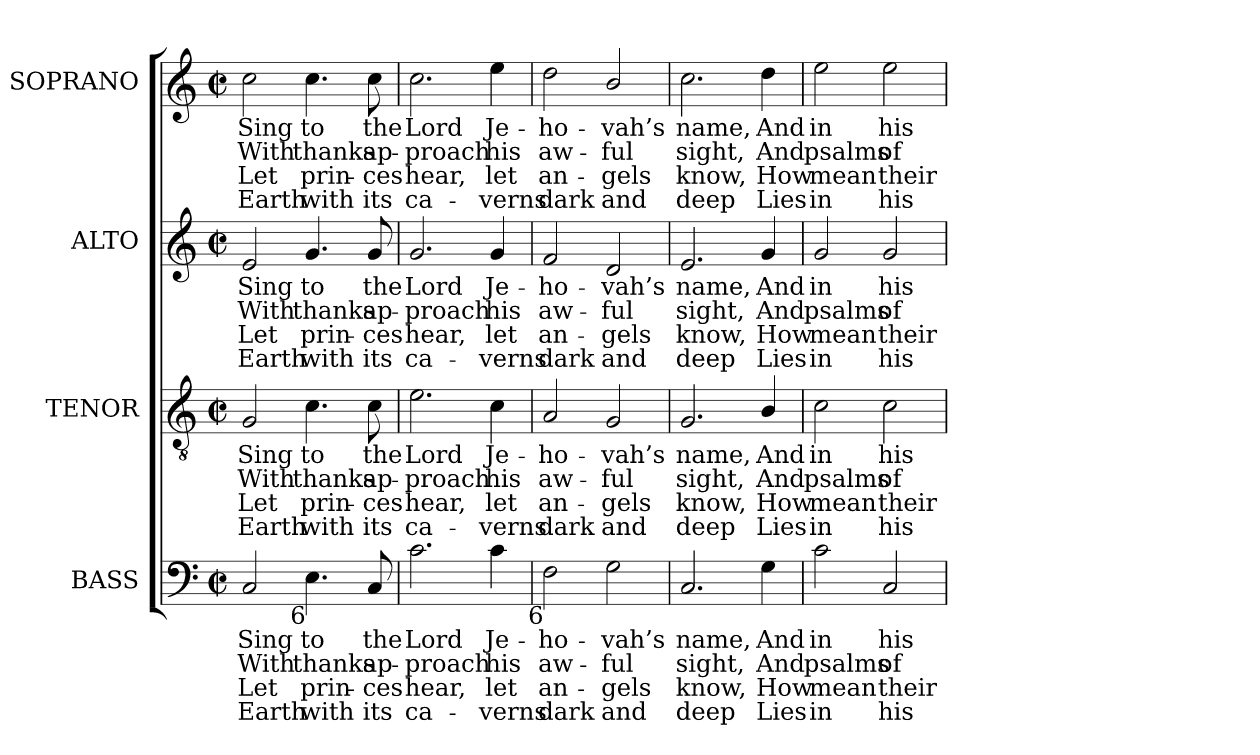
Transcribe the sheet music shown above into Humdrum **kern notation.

**kern	**text	**text	**text	**text	**kern	**text	**text	**text	**text	**kern	**text	**text	**text	**text	**kern	**text	**text	**text	**text
*part4	*part4	*part4	*part4	*part4	*part3	*part3	*part3	*part3	*part3	*part2	*part2	*part2	*part2	*part2	*part1	*part1	*part1	*part1	*part1
*staff4	*staff4	*staff4	*staff4	*staff4	*staff3	*staff3	*staff3	*staff3	*staff3	*staff2	*staff2	*staff2	*staff2	*staff2	*staff1	*staff1	*staff1	*staff1	*staff1
*I"BASS	*	*	*	*	*I"TENOR	*	*	*	*	*I"ALTO	*	*	*	*	*I"SOPRANO	*	*	*	*
*I'B.	*	*	*	*	*I'T.	*	*	*	*	*I'A.	*	*	*	*	*I'S.	*	*	*	*
!!LO:PB:g=z
*clefF4	*	*	*	*	*clefGv2	*	*	*	*	*clefG2	*	*	*	*	*clefG2	*	*	*	*
*	*	*	*	*	*ITrd7c12	*	*	*	*	*	*	*	*	*	*	*	*	*	*
*k[]	*	*	*	*	*k[]	*	*	*	*	*k[]	*	*	*	*	*k[]	*	*	*	*
*C:	*	*	*	*	*C:	*	*	*	*	*C:	*	*	*	*	*C:	*	*	*	*
*M2/2	*	*	*	*	*M2/2	*	*	*	*	*M2/2	*	*	*	*	*M2/2	*	*	*	*
*met(c|)	*	*	*	*	*met(c|)	*	*	*	*	*met(c|)	*	*	*	*	*met(c|)	*	*	*	*
=1	=1	=1	=1	=1	=1	=1	=1	=1	=1	=1	=1	=1	=1	=1	=1	=1	=1	=1	=1
!	!LO:LY:b:color=#000000	!LO:LY:b:color=#000000	!LO:LY:b:color=#000000	!LO:LY:b:color=#000000	!	!	!	!	!	!	!	!	!	!	!	!	!	!	!
!	!	!	!	!	!	!LO:LY:b:color=#000000	!LO:LY:b:color=#000000	!LO:LY:b:color=#000000	!LO:LY:b:color=#000000	!	!	!	!	!	!	!	!	!	!
!	!	!	!	!	!	!	!	!	!	!	!LO:LY:b:color=#000000	!LO:LY:b:color=#000000	!LO:LY:b:color=#000000	!LO:LY:b:color=#000000	!	!	!	!	!
!	!	!	!	!	!	!	!	!	!	!	!	!	!	!	!	!LO:LY:b:color=#000000	!LO:LY:b:color=#000000	!LO:LY:b:color=#000000	!LO:LY:b:color=#000000
2Ci/	Sing	With	Let	Earth	2GGi/	Sing	With	Let	Earth	2ei/	Sing	With	Let	Earth	2cci\	Sing	With	Let	Earth
!	!LO:LY:b:color=#000000	!LO:LY:b:color=#000000	!LO:LY:b:color=#000000	!LO:LY:b:color=#000000	!	!	!	!	!	!	!	!	!	!	!	!	!	!	!
!	!	!	!	!	!	!LO:LY:b:color=#000000	!LO:LY:b:color=#000000	!LO:LY:b:color=#000000	!LO:LY:b:color=#000000	!	!	!	!	!	!	!	!	!	!
!	!	!	!	!	!	!	!	!	!	!	!LO:LY:b:color=#000000	!LO:LY:b:color=#000000	!LO:LY:b:color=#000000	!LO:LY:b:color=#000000	!	!	!	!	!
!LO:TX:b:rj:t=6	!	!	!	!	!	!	!	!	!	!	!	!	!	!	!	!	!	!	!
!	!	!	!	!	!	!	!	!	!	!	!	!	!	!	!	!LO:LY:b:color=#000000	!LO:LY:b:color=#000000	!LO:LY:b:color=#000000	!LO:LY:b:color=#000000
4.Ei\	to	thanks	prin-	-with	4.Ci\	to	thanks	prin-	-with	4.gi/	to	thanks	prin-	-with	4.cci\	to	thanks	prin-	-with
!	!LO:LY:b:color=#000000	!LO:LY:b:color=#000000	!LO:LY:b:color=#000000	!LO:LY:b:color=#000000	!	!	!	!	!	!	!	!	!	!	!	!	!	!	!
!	!	!	!	!	!	!LO:LY:b:color=#000000	!LO:LY:b:color=#000000	!LO:LY:b:color=#000000	!LO:LY:b:color=#000000	!	!	!	!	!	!	!	!	!	!
!	!	!	!	!	!	!	!	!	!	!	!LO:LY:b:color=#000000	!LO:LY:b:color=#000000	!LO:LY:b:color=#000000	!LO:LY:b:color=#000000	!	!	!	!	!
!	!	!	!	!	!	!	!	!	!	!	!	!	!	!	!	!LO:LY:b:color=#000000	!LO:LY:b:color=#000000	!LO:LY:b:color=#000000	!LO:LY:b:color=#000000
8Ci/	the	ap-	ces	its	8Ci\	the	ap-	ces	its	8gi/	the	ap-	ces	its	8cci\	the	ap-	ces	its
=2	=2	=2	=2	=2	=2	=2	=2	=2	=2	=2	=2	=2	=2	=2	=2	=2	=2	=2	=2
!	!LO:LY:b:color=#000000	!LO:LY:b:color=#000000	!LO:LY:b:color=#000000	!LO:LY:b:color=#000000	!	!	!	!	!	!	!	!	!	!	!	!	!	!	!
!	!	!	!	!	!	!LO:LY:b:color=#000000	!LO:LY:b:color=#000000	!LO:LY:b:color=#000000	!LO:LY:b:color=#000000	!	!	!	!	!	!	!	!	!	!
!	!	!	!	!	!	!	!	!	!	!	!LO:LY:b:color=#000000	!LO:LY:b:color=#000000	!LO:LY:b:color=#000000	!LO:LY:b:color=#000000	!	!	!	!	!
!	!	!	!	!	!	!	!	!	!	!	!	!	!	!	!	!LO:LY:b:color=#000000	!LO:LY:b:color=#000000	!LO:LY:b:color=#000000	!LO:LY:b:color=#000000
2.ci\	Lord	-proach	hear,	ca-	2.Ei\	Lord	-proach	hear,	ca-	2.gi/	Lord	-proach	hear,	ca-	2.cci\	Lord	-proach	hear,	ca-
!	!LO:LY:b:color=#000000	!LO:LY:b:color=#000000	!LO:LY:b:color=#000000	!LO:LY:b:color=#000000	!	!	!	!	!	!	!	!	!	!	!	!	!	!	!
!	!	!	!	!	!	!LO:LY:b:color=#000000	!LO:LY:b:color=#000000	!LO:LY:b:color=#000000	!LO:LY:b:color=#000000	!	!	!	!	!	!	!	!	!	!
!	!	!	!	!	!	!	!	!	!	!	!LO:LY:b:color=#000000	!LO:LY:b:color=#000000	!LO:LY:b:color=#000000	!LO:LY:b:color=#000000	!	!	!	!	!
!	!	!	!	!	!	!	!	!	!	!	!	!	!	!	!	!LO:LY:b:color=#000000	!LO:LY:b:color=#000000	!LO:LY:b:color=#000000	!LO:LY:b:color=#000000
4ci\	Je-	his	-let	verns	4Ci\	Je-	his	-let	verns	4gi/	Je-	his	-let	verns	4eei\	Je-	his	-let	verns
=3	=3	=3	=3	=3	=3	=3	=3	=3	=3	=3	=3	=3	=3	=3	=3	=3	=3	=3	=3
!	!LO:LY:b:color=#000000	!LO:LY:b:color=#000000	!LO:LY:b:color=#000000	!LO:LY:b:color=#000000	!	!	!	!	!	!	!	!	!	!	!	!	!	!	!
!	!	!	!	!	!	!LO:LY:b:color=#000000	!LO:LY:b:color=#000000	!LO:LY:b:color=#000000	!LO:LY:b:color=#000000	!	!	!	!	!	!	!	!	!	!
!	!	!	!	!	!	!	!	!	!	!	!LO:LY:b:color=#000000	!LO:LY:b:color=#000000	!LO:LY:b:color=#000000	!LO:LY:b:color=#000000	!	!	!	!	!
!LO:TX:b:rj:t=6	!	!	!	!	!	!	!	!	!	!	!	!	!	!	!	!	!	!	!
!	!	!	!	!	!	!	!	!	!	!	!	!	!	!	!	!LO:LY:b:color=#000000	!LO:LY:b:color=#000000	!LO:LY:b:color=#000000	!LO:LY:b:color=#000000
2Fi\	-ho-	aw-	an-	-dark	2AAi/	-ho-	aw-	an-	-dark	2fi/	-ho-	aw-	an-	-dark	2ddi\	-ho-	aw-	an-	-dark
!	!LO:LY:b:color=#000000	!LO:LY:b:color=#000000	!LO:LY:b:color=#000000	!LO:LY:b:color=#000000	!	!	!	!	!	!	!	!	!	!	!	!	!	!	!
!	!	!	!	!	!	!LO:LY:b:color=#000000	!LO:LY:b:color=#000000	!LO:LY:b:color=#000000	!LO:LY:b:color=#000000	!	!	!	!	!	!	!	!	!	!
!	!	!	!	!	!	!	!	!	!	!	!LO:LY:b:color=#000000	!LO:LY:b:color=#000000	!LO:LY:b:color=#000000	!LO:LY:b:color=#000000	!	!	!	!	!
!	!	!	!	!	!	!	!	!	!	!	!	!	!	!	!	!LO:LY:b:color=#000000	!LO:LY:b:color=#000000	!LO:LY:b:color=#000000	!LO:LY:b:color=#000000
2Gi\	-vah’s	-ful	gels	and	2GGi/	-vah’s	-ful	gels	and	2di/	-vah’s	-ful	gels	and	2bi/	-vah’s	-ful	gels	and
=4	=4	=4	=4	=4	=4	=4	=4	=4	=4	=4	=4	=4	=4	=4	=4	=4	=4	=4	=4
!	!LO:LY:b:color=#000000	!LO:LY:b:color=#000000	!LO:LY:b:color=#000000	!LO:LY:b:color=#000000	!	!	!	!	!	!	!	!	!	!	!	!	!	!	!
!	!	!	!	!	!	!LO:LY:b:color=#000000	!LO:LY:b:color=#000000	!LO:LY:b:color=#000000	!LO:LY:b:color=#000000	!	!	!	!	!	!	!	!	!	!
!	!	!	!	!	!	!	!	!	!	!	!LO:LY:b:color=#000000	!LO:LY:b:color=#000000	!LO:LY:b:color=#000000	!LO:LY:b:color=#000000	!	!	!	!	!
!	!	!	!	!	!	!	!	!	!	!	!	!	!	!	!	!LO:LY:b:color=#000000	!LO:LY:b:color=#000000	!LO:LY:b:color=#000000	!LO:LY:b:color=#000000
2.Ci/	name,	sight,	know,	deep	2.GGi/	name,	sight,	know,	deep	2.ei/	name,	sight,	know,	deep	2.cci\	name,	sight,	know,	deep
!	!LO:LY:b:color=#000000	!LO:LY:b:color=#000000	!LO:LY:b:color=#000000	!LO:LY:b:color=#000000	!	!	!	!	!	!	!	!	!	!	!	!	!	!	!
!	!	!	!	!	!	!LO:LY:b:color=#000000	!LO:LY:b:color=#000000	!LO:LY:b:color=#000000	!LO:LY:b:color=#000000	!	!	!	!	!	!	!	!	!	!
!	!	!	!	!	!	!	!	!	!	!	!LO:LY:b:color=#000000	!LO:LY:b:color=#000000	!LO:LY:b:color=#000000	!LO:LY:b:color=#000000	!	!	!	!	!
!	!	!	!	!	!	!	!	!	!	!	!	!	!	!	!	!LO:LY:b:color=#000000	!LO:LY:b:color=#000000	!LO:LY:b:color=#000000	!LO:LY:b:color=#000000
4Gi\	And	And	How	Lies	4BBi/	And	And	How	Lies	4gi/	And	And	How	Lies	4ddi\	And	And	How	Lies
=5	=5	=5	=5	=5	=5	=5	=5	=5	=5	=5	=5	=5	=5	=5	=5	=5	=5	=5	=5
!	!LO:LY:b:color=#000000	!LO:LY:b:color=#000000	!LO:LY:b:color=#000000	!LO:LY:b:color=#000000	!	!	!	!	!	!	!	!	!	!	!	!	!	!	!
!	!	!	!	!	!	!LO:LY:b:color=#000000	!LO:LY:b:color=#000000	!LO:LY:b:color=#000000	!LO:LY:b:color=#000000	!	!	!	!	!	!	!	!	!	!
!	!	!	!	!	!	!	!	!	!	!	!LO:LY:b:color=#000000	!LO:LY:b:color=#000000	!LO:LY:b:color=#000000	!LO:LY:b:color=#000000	!	!	!	!	!
!	!	!	!	!	!	!	!	!	!	!	!	!	!	!	!	!LO:LY:b:color=#000000	!LO:LY:b:color=#000000	!LO:LY:b:color=#000000	!LO:LY:b:color=#000000
2ci\	in	psalms	mean	in	2Ci\	in	psalms	mean	in	2gi/	in	psalms	mean	in	2eei\	in	psalms	mean	in
!	!LO:LY:b:color=#000000	!LO:LY:b:color=#000000	!LO:LY:b:color=#000000	!LO:LY:b:color=#000000	!	!	!	!	!	!	!	!	!	!	!	!	!	!	!
!	!	!	!	!	!	!LO:LY:b:color=#000000	!LO:LY:b:color=#000000	!LO:LY:b:color=#000000	!LO:LY:b:color=#000000	!	!	!	!	!	!	!	!	!	!
!	!	!	!	!	!	!	!	!	!	!	!LO:LY:b:color=#000000	!LO:LY:b:color=#000000	!LO:LY:b:color=#000000	!LO:LY:b:color=#000000	!	!	!	!	!
!	!	!	!	!	!	!	!	!	!	!	!	!	!	!	!	!LO:LY:b:color=#000000	!LO:LY:b:color=#000000	!LO:LY:b:color=#000000	!LO:LY:b:color=#000000
2Ci/	his	of	their	his	2Ci\	his	of	their	his	2gi/	his	of	their	his	2eei\	his	of	their	his
=	=	=	=	=	=	=	=	=	=	=	=	=	=	=	=	=	=	=	=
*-	*-	*-	*-	*-	*-	*-	*-	*-	*-	*-	*-	*-	*-	*-	*-	*-	*-	*-	*-
